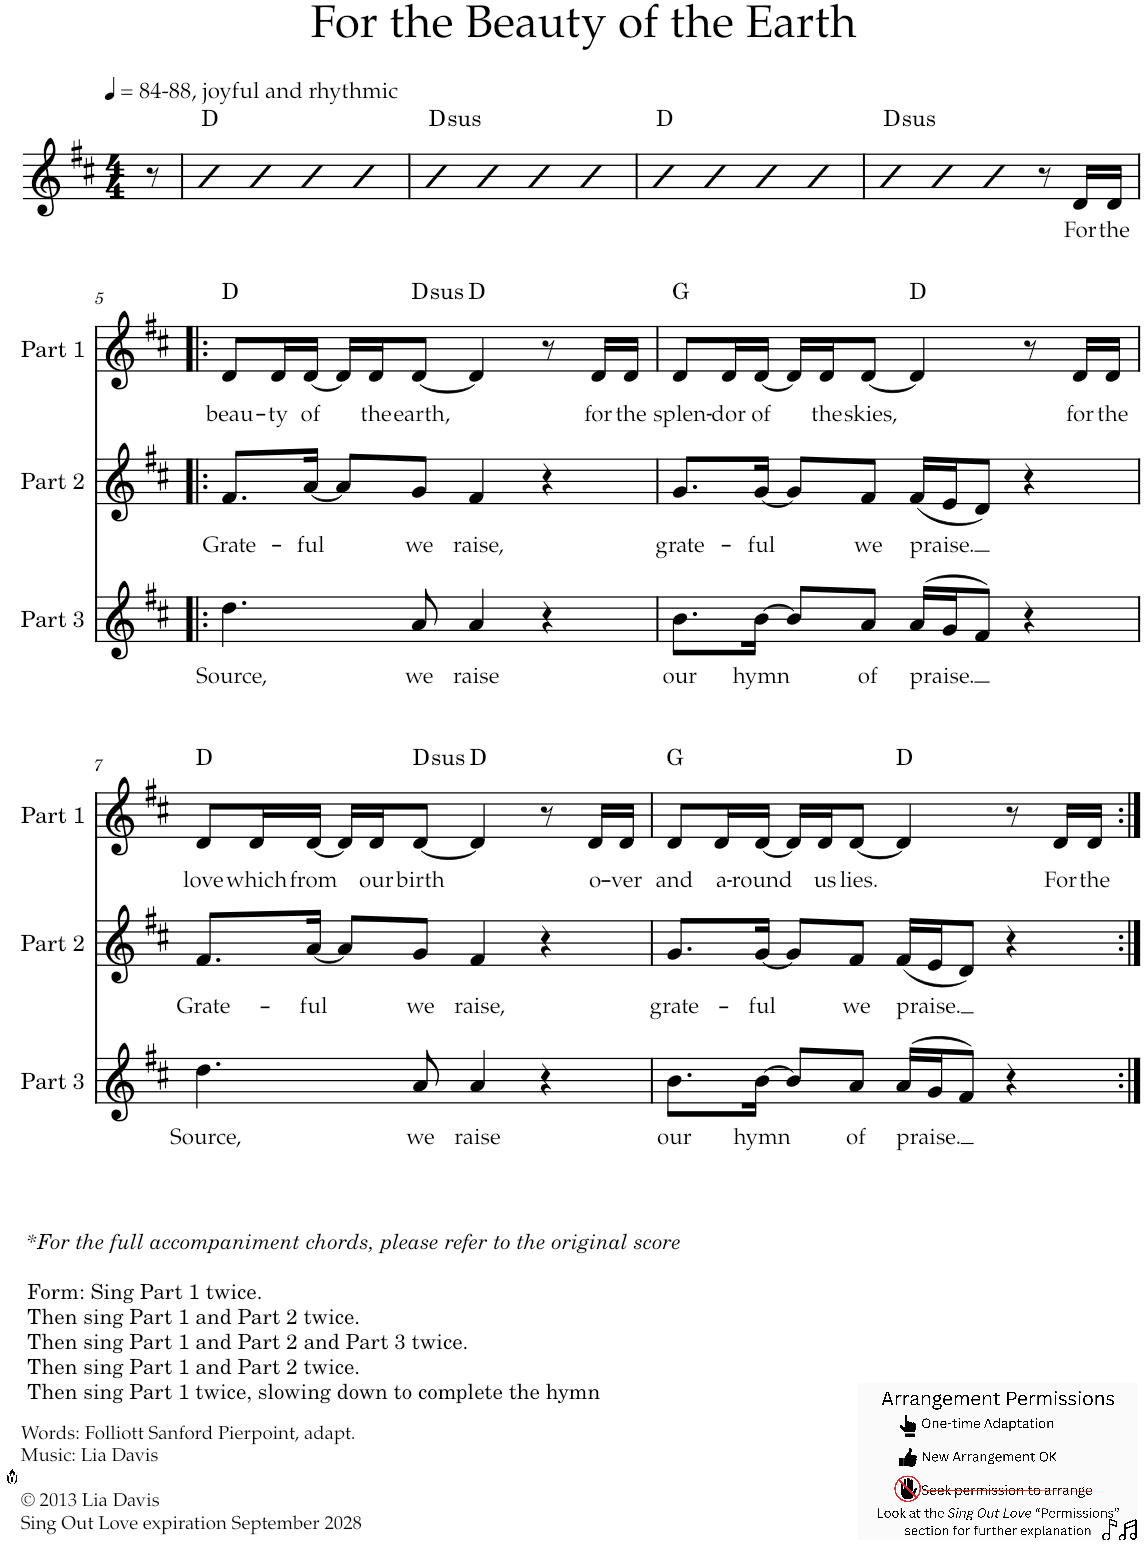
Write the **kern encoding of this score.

**kern	**text	**kern	**text	**kern	**text	**harte
*part3	*part3	*part2	*part2	*part1	*part1	*part1
*staff3	*staff3	*staff2	*staff2	*staff1	*staff1	*
*I"Oboe	*	*I"Violin	*	*I"Violoncello	*	*
*stria5	*	*stria5	*	*	*	*
*clefG2	*	*clefG2	*	*clefG2	*	*
*k[f#c#]	*	*k[f#c#]	*	*k[f#c#]	*	*
*M4/4	*	*M4/4	*	*M4/4	*	*
*MM84	*	*MM84	*	*MM84	*	*
=	=	=	=	=	=	=
!	!	!	!	!LO:TX:a:t=-88, joyful and rhythmic	!	!
1r	.	1r	.	8r	.	.
.	.	.	.	2..ryy	.	.
=1	=1	=1	=1	=1	=1	=1
1r	.	1r	.	4b	.	D:maj
.	.	.	.	4b	.	.
.	.	.	.	4b	.	.
.	.	.	.	4b	.	.
=2	=2	=2	=2	=2	=2	=2
!	!	!	!	!	!	!LO:H:kt=sus
1r	.	1r	.	4b	.	D:sus4
.	.	.	.	4b	.	.
.	.	.	.	4b	.	.
.	.	.	.	4b	.	.
=3	=3	=3	=3	=3	=3	=3
1r	.	1r	.	4b	.	D:maj
.	.	.	.	4b	.	.
.	.	.	.	4b	.	.
.	.	.	.	4b	.	.
=4	=4	=4	=4	=4	=4	=4
!	!	!	!	!	!	!LO:H:kt=sus
1r	.	1r	.	4b	.	D:sus4
.	.	.	.	4b	.	.
.	.	.	.	4b	.	.
.	.	.	.	8r	.	.
!	!	!	!	!	!LO:LY:b	!
.	.	.	.	16d/LL	For	.
!	!	!	!	!	!LO:LY:b	!
.	.	.	.	16d/JJ	the	.
!!LO:LB:g=z
=5!|:	=5!|:	=5!|:	=5!|:	=5!|:	=5!|:	=5!|:
!	!LO:LY:b	!	!LO:LY:b	!	!LO:LY:b	!
4.dd\	Source,	8.f#/L	Grate-	8d/L	beau-	D:maj
!	!	!	!	!	!LO:LY:b	!
.	.	.	.	16d/L	ty	.
!	!	!	!LO:LY:b	!	!LO:LY:b	!
.	.	[<16a/Jk	-ful	[<16d/JJ	of	.
.	.	8a/L]	.	16d/LL]	.	.
!	!	!	!	!	!LO:LY:b	!
.	.	.	.	16d/J	the	.
!	!LO:LY:b	!	!LO:LY:b	!	!LO:LY:b	!LO:H:kt=sus
8a/	we	8g/J	we	[<8d/J	earth,	D:sus4
!	!LO:LY:b	!	!LO:LY:b	!	!	!
4a/	raise	4f#/	raise,	4d/]	.	D:maj
4r	.	4r	.	8r	.	.
!	!	!	!	!	!LO:LY:b	!
.	.	.	.	16d/LL	for	.
!	!	!	!	!	!LO:LY:b	!
.	.	.	.	16d/JJ	the	.
=6	=6	=6	=6	=6	=6	=6
!	!LO:LY:b	!	!LO:LY:b	!	!LO:LY:b	!
8.b\L	our	8.g/L	grate-	8d/L	splen-	G:maj
!	!	!	!	!	!LO:LY:b	!
.	.	.	.	16d/L	-dor	.
!	!LO:LY:b	!	!LO:LY:b	!	!LO:LY:b	!
[>16b\Jk	hymn	[<16g/Jk	-ful	[<16d/JJ	of	.
8b/L]	.	8g/L]	.	16d/LL]	.	.
!	!	!	!	!	!LO:LY:b	!
.	.	.	.	16d/J	the	.
!	!LO:LY:b	!	!LO:LY:b	!	!LO:LY:b	!
8a/J	of	8f#/J	we	[<8d/J	skies,	.
!	!LO:LY:b	!	!LO:LY:b	!	!	!
(>16a/LL	praise.	(<16f#/LL	praise.	4d/]	.	D:maj
16g/J	.	16e/J	.	.	.	.
8f#/J)	.	8d/J)	.	.	.	.
4r	.	4r	.	8r	.	.
!	!	!	!	!	!LO:LY:b	!
.	.	.	.	16d/LL	for	.
!	!	!	!	!	!LO:LY:b	!
.	.	.	.	16d/JJ	the	.
!!LO:LB:g=z
=7	=7	=7	=7	=7	=7	=7
!	!LO:LY:b	!	!LO:LY:b	!	!LO:LY:b	!
4.dd\	Source,	8.f#/L	Grate-	8d/L	love	D:maj
!	!	!	!	!	!LO:LY:b	!
.	.	.	.	16d/L	which	.
!	!	!	!LO:LY:b	!	!LO:LY:b	!
.	.	[<16a/Jk	-ful	[<16d/JJ	from	.
.	.	8a/L]	.	16d/LL]	.	.
!	!	!	!	!	!LO:LY:b	!
.	.	.	.	16d/J	our	.
!	!LO:LY:b	!	!LO:LY:b	!	!LO:LY:b	!LO:H:kt=sus
8a/	we	8g/J	we	[<8d/J	birth	D:sus4
!	!LO:LY:b	!	!LO:LY:b	!	!	!
4a/	raise	4f#/	raise,	4d/]	.	D:maj
4r	.	4r	.	8r	.	.
!	!	!	!	!	!LO:LY:b	!
.	.	.	.	16d/LL	o-	.
!	!	!	!	!	!LO:LY:b	!
.	.	.	.	16d/JJ	-ver	.
=8	=8	=8	=8	=8	=8	=8
!	!LO:LY:b	!	!LO:LY:b	!	!LO:LY:b	!
8.b\L	our	8.g/L	grate-	8d/L	and	G:maj
!	!	!	!	!	!LO:LY:b	!
.	.	.	.	16d/L	a-	.
!	!LO:LY:b	!	!LO:LY:b	!	!LO:LY:b	!
[>16b\Jk	hymn	[<16g/Jk	-ful	[<16d/JJ	-round	.
8b/L]	.	8g/L]	.	16d/LL]	.	.
!	!	!	!	!	!LO:LY:b	!
.	.	.	.	16d/J	us	.
!	!LO:LY:b	!	!LO:LY:b	!	!LO:LY:b	!
8a/J	of	8f#/J	we	[<8d/J	lies.	.
!	!LO:LY:b	!	!LO:LY:b	!	!	!
(>16a/LL	praise.	(<16f#/LL	praise.	4d/]	.	D:maj
16g/J	.	16e/J	.	.	.	.
8f#/J)	.	8d/J)	.	.	.	.
4r	.	4r	.	8r	.	.
!	!	!	!	!	!LO:LY:b	!
.	.	.	.	16d/LL	For	.
!	!	!	!	!	!LO:LY:b	!
.	.	.	.	16d/JJ	the	.
=:|!	=:|!	=:|!	=:|!	=:|!	=:|!	=:|!
*-	*-	*-	*-	*-	*-	*-
